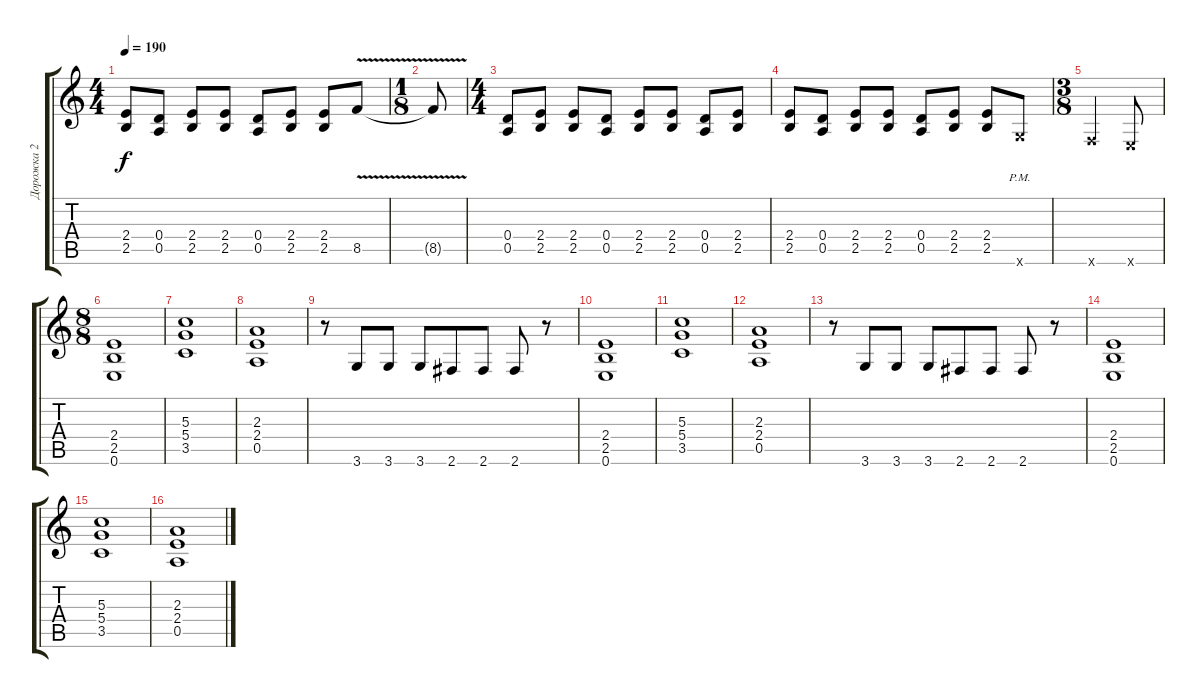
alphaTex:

\track ("Дорожка 2" "Дорожка 2") {instrument distortionguitar}
\staff {score tabs}
\tuning (E4 B3 G3 D3 A2 E2) {hide}
\ts (4 4)
\tempo 190
\clef g2
\ks c
(2.4 2.5).8{dy f} (0.4 0.5).8 (2.4 2.5).8 (2.4 2.5).8 (0.4 0.5).8 (2.4 2.5).8 (2.4 2.5).8 8.5{v}.8 |
\ts (1 8)
8.5{t}.8 |
\ts (4 4)
(0.4 0.5).8 (2.4 2.5).8 (2.4 2.5).8 (0.4 0.5).8 (2.4 2.5).8 (2.4 2.5).8 (0.4 0.5).8 (2.4 2.5).8 |
(2.4 2.5).8 (0.4 0.5).8 (2.4 2.5).8 (2.4 2.5).8 (0.4 0.5).8 (2.4 2.5).8 (2.4 2.5).8 3.6{pm x}.8 |
\ts (3 8)
1.6{x}.4 0.6{x}.8 |
\ts (8 8)
(2.4 2.5 0.6).1 |
(5.3 5.4 3.5).1 |
(2.3 2.4 0.5).1 |
r.8 3.6.8 3.6.8 3.6.8 2.6.8 2.6.8 2.6.8 r.8 |
(2.4 2.5 0.6).1 |
(5.3 5.4 3.5).1 |
(2.3 2.4 0.5).1 |
r.8 3.6.8 3.6.8 3.6.8 2.6.8 2.6.8 2.6.8 r.8 |
(2.4 2.5 0.6).1 |
(5.3 5.4 3.5).1 |
(2.3 2.4 0.5).1
